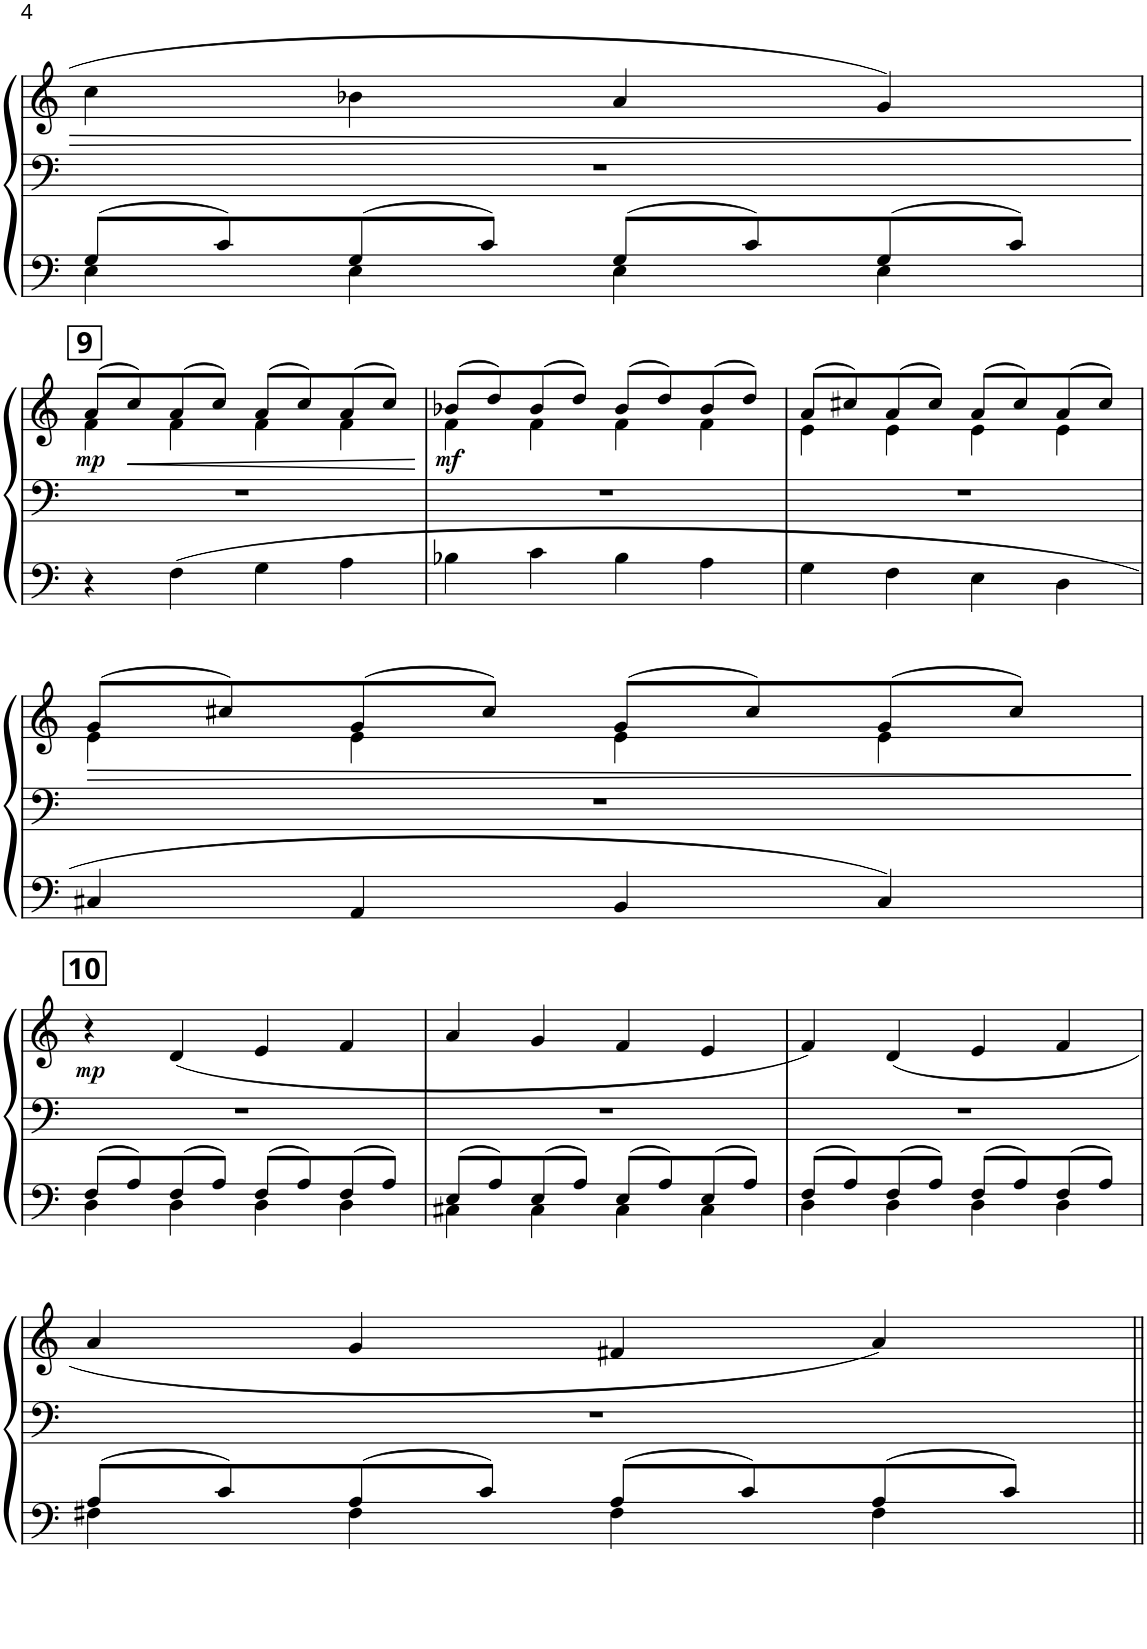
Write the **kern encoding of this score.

**kern	**kern	**kern	**dynam
*part1	*part1	*part1	*part1
*staff3	*staff2	*staff1	*staff1/2/3
*I"Piano	*	*	*
*I'Pno.	*	*	*
!!LO:PB:g=z
*clefF4	*clefF4	*clefG2	*
*k[]	*k[]	*k[]	*
*M4/4	*M4/4	*M4/4	*
=33	=33	=33	=33
*^	*	*	*
4E\	8G/L	1r	4cc\	.
.	8c/	.	.	.
4E\	8G/	.	4b-X\	.
.	8c/J	.	.	.
4E\	8G/L	.	4a/	.
.	8c/	.	.	.
4E\	8G/	.	4g/	.
.	8c/J	.	.	.
!!LO:LB:g=z
!!LO:REH:place=s1:a:B:cj:fs=14:t=9
=34	=34	=34	=34	=34
*	*	*	*^	*
!	!	!	!	!	!LO:DY:b
*v	*v	*	*	*	*
4r	1r	(8a/L	4f\	mp
!	!	!	!	!LO:HP:b
.	.	8cc/)	.	<
4F\	.	(8a/	4f\	.
.	.	8cc/J)	.	.
4G\	.	(8a/L	4f\	.
.	.	8cc/)	.	.
4A\	.	(8a/	4f\	.
.	.	8cc/J)	.	.
*	*	*v	*v	*
.	.	.	[
=35	=35	=35	=35
*	*	*^	*
!	!	!	!	!LO:DY:b
4B-X\	1r	(8b-X/L	4f\	mf
.	.	8dd/)	.	.
4c\	.	(8b-/	4f\	.
.	.	8dd/J)	.	.
4B-\	.	(8b-/L	4f\	.
.	.	8dd/)	.	.
4A\	.	(8b-/	4f\	.
.	.	8dd/J)	.	.
=36	=36	=36	=36	=36
4G\	1r	(8a/L	4e\	.
.	.	8cc#X/)	.	.
4F\	.	(8a/	4e\	.
.	.	8cc#/J)	.	.
4E\	.	(8a/L	4e\	.
.	.	8cc#/)	.	.
4D\	.	(8a/	4e\	.
.	.	8cc#/J)	.	.
!!LO:LB:g=z	!!
=37	=37	=37	=37	=37
!	!	!	!	!LO:HP:b
4C#X/	1r	(8g/L	4e\	>
.	.	8cc#X/)	.	.
4AA/	.	(8g/	4e\	.
.	.	8cc#/J)	.	.
4BB/	.	(8g/L	4e\	.
.	.	8cc#/)	.	.
4C#/	.	(8g/	4e\	.
.	.	8cc#/J)	.	.
*	*	*v	*v	*
.	.	.	]
!!LO:LB:g=z
!!LO:REH:place=s1:a:B:cj:fs=14:t=10
=38	=38	=38	=38
*^	*	*	*
!	!	!	!	!LO:DY:b
4D\	8F/L	1r	4r	mp
.	8A/	.	.	.
4D\	8F/	.	(<4d/	.
.	8A/J	.	.	.
4D\	8F/L	.	4e/	.
.	8A/	.	.	.
4D\	8F/	.	4f/	.
.	8A/J	.	.	.
=39	=39	=39	=39	=39
4C#X\	8E/L	1r	4a/	.
.	8A/	.	.	.
4C#\	8E/	.	4g/	.
.	8A/J	.	.	.
4C#\	8E/L	.	4f/	.
.	8A/	.	.	.
4C#\	8E/	.	4e/	.
.	8A/J	.	.	.
=40	=40	=40	=40	=40
4D\	8F/L	1r	4f/)	.
.	8A/	.	.	.
4D\	8F/	.	(<4d/	.
.	8A/J	.	.	.
4D\	8F/L	.	4e/	.
.	8A/	.	.	.
4D\	8F/	.	4f/	.
.	8A/J	.	.	.
!!LO:LB:g=z
=41	=41	=41	=41	=41
4F#X\	8A/L	1r	4a/	.
.	8c/	.	.	.
4F#\	8A/	.	4g/	.
.	8c/J	.	.	.
4F#\	8A/L	.	4f#X/	.
.	8c/	.	.	.
4F#\	8A/	.	4a/)	.
.	8c/J	.	.	.
*v	*v	*	*	*
=||	=||	=||	=||
*-	*-	*-	*-
